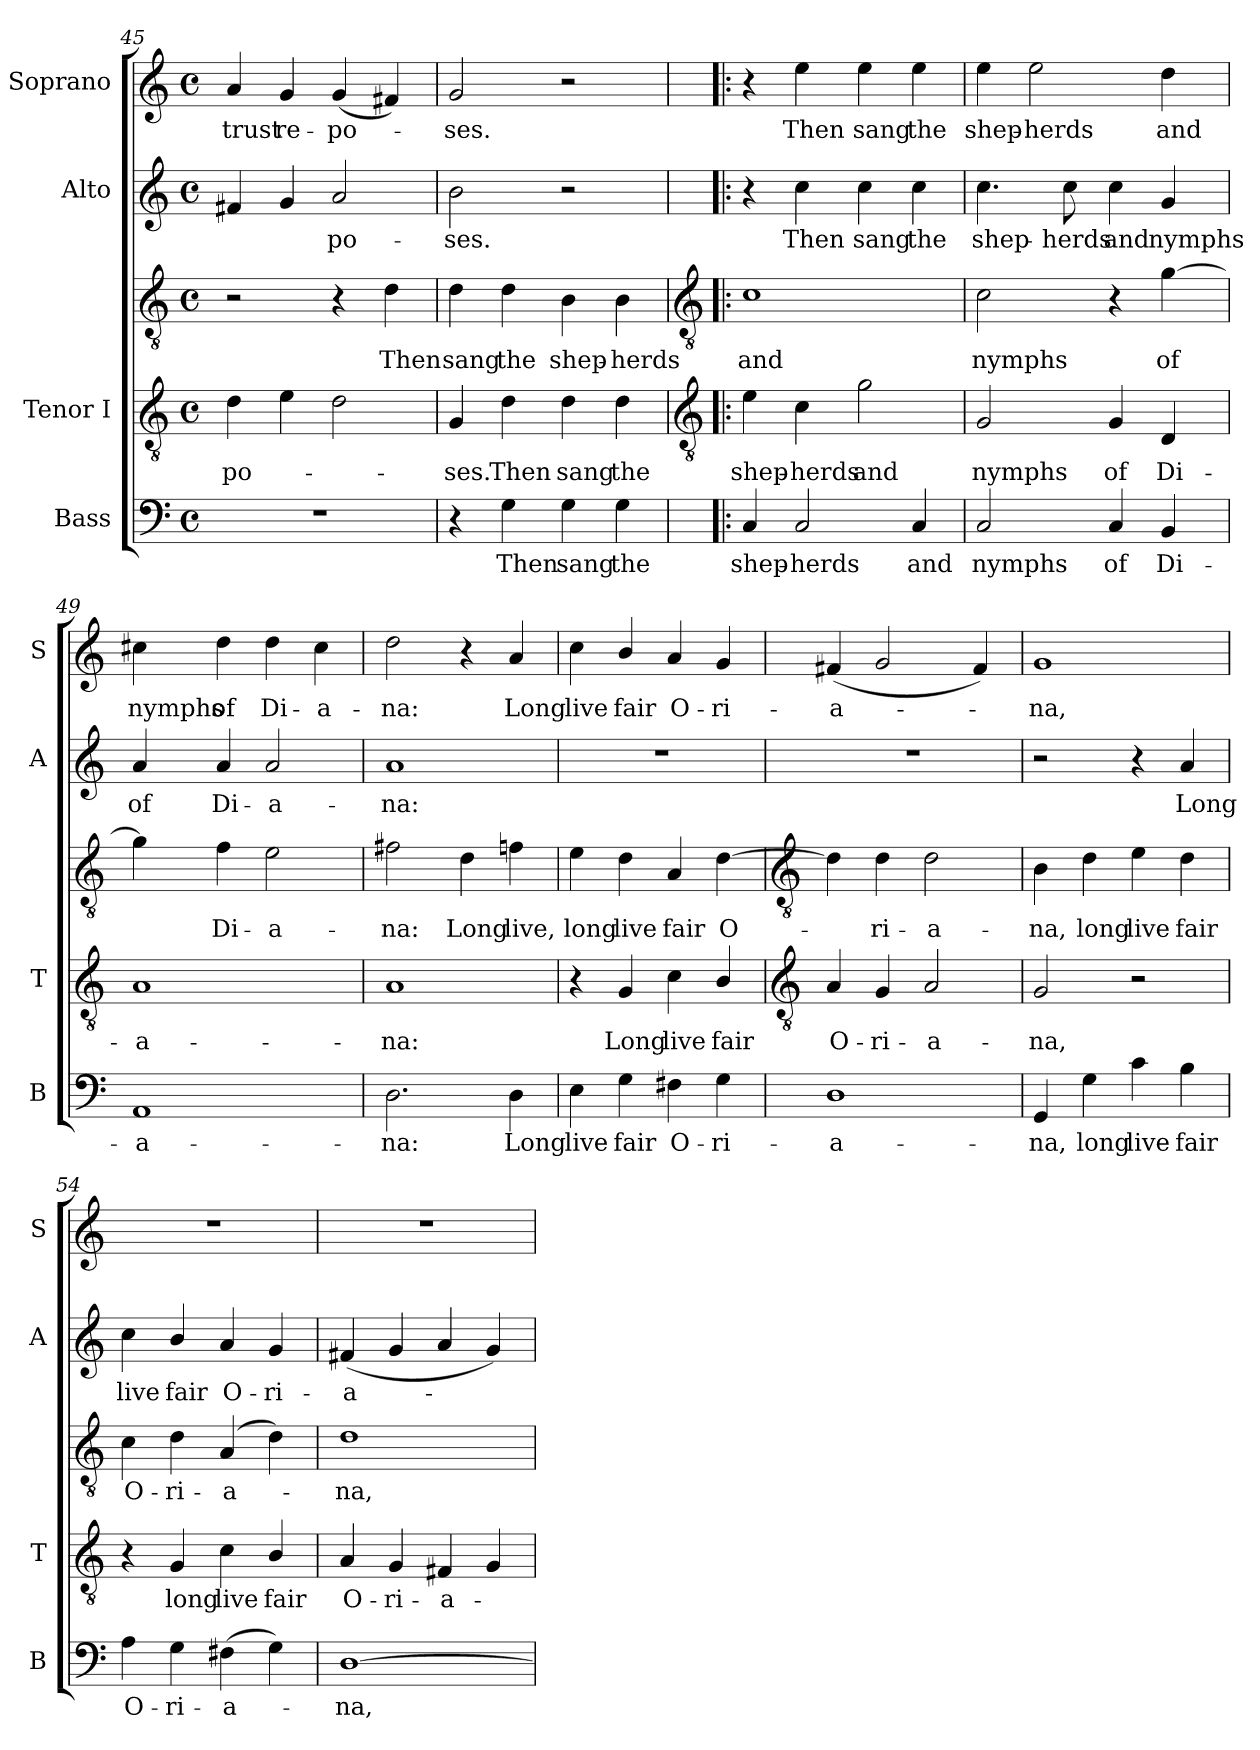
**kern	**text	**kern	**text	**kern	**text	**kern	**text	**kern	**text
*part4	*part4	*part3	*part3	*part3	*part3	*part2	*part2	*part1	*part1
*staff5	*staff5	*staff4	*staff4	*staff3	*staff3	*staff2	*staff2	*staff1	*staff1
*I"Bass	*	*I"Tenor I	*	*	*	*I"Alto	*	*I"Soprano	*
*I'B	*	*I'T	*	*	*	*I'A	*	*I'S	*
*clefF4	*	*clefGv2	*	*clefGv2	*	*clefG2	*	*clefG2	*
*k[]	*	*k[]	*	*k[]	*	*k[]	*	*k[]	*
*C:	*	*C:	*	*C:	*	*C:	*	*C:	*
*M4/4	*	*M4/4	*	*M4/4	*	*M4/4	*	*M4/4	*
*met(c)	*	*met(c)	*	*met(c)	*	*met(c)	*	*met(c)	*
=45	=45	=45	=45	=45	=45	=45	=45	=45	=45
!	!	!	!LO:LY:b	!	!	!	!	!	!LO:LY:b
1r	.	4d	po-	2r	.	4f#X	.	4a	trust
!	!	!	!	!	!	!	!	!	!LO:LY:b
.	.	4e	.	.	.	4g	.	4g	re-
!	!	!	!	!	!	!	!LO:LY:b	!	!LO:LY:b
.	.	2d	.	4r	.	2a	po-	(<4g	-po-
!	!	!	!	!	!LO:LY:b	!	!	!	!
.	.	.	.	4d	-Then	.	.	4f#X)	.
=46	=46	=46	=46	=46	=46	=46	=46	=46	=46
!	!	!	!LO:LY:b	!	!LO:LY:b	!	!LO:LY:b	!	!LO:LY:b
4r	.	4G	ses.	4d	sang	2b	-ses.	2g	ses.
!	!LO:LY:b	!	!LO:LY:b	!	!LO:LY:b	!	!	!	!
4G	Then	4d	Then	4d	the	.	.	.	.
!	!LO:LY:b	!	!LO:LY:b	!	!LO:LY:b	!	!	!	!
4G	sang	4d	sang	4B	shep-	2r	.	2r	.
!	!LO:LY:b	!	!LO:LY:b	!	!LO:LY:b	!	!	!	!
4G	the	4d	the	4B	-herds	.	.	.	.
!!LO:LB:g=z
=47!|:	=47!|:	=47!|:	=47!|:	=47!|:	=47!|:	=47!|:	=47!|:	=47!|:	=47!|:
*	*	*clefGv2	*	*clefGv2	*	*	*	*	*
!	!LO:LY:b	!	!LO:LY:b	!	!LO:LY:b	!	!	!	!
4C	shep-	4e	shep-	1c	and	4r	.	4r	.
!	!LO:LY:b	!	!LO:LY:b	!	!	!	!LO:LY:b	!	!LO:LY:b
2C	-herds	4c	-herds	.	.	4cc	Then	4ee	Then
!	!	!	!LO:LY:b	!	!	!	!LO:LY:b	!	!LO:LY:b
.	.	2g	and	.	.	4cc	sang	4ee	sang
!	!LO:LY:b	!	!	!	!	!	!LO:LY:b	!	!LO:LY:b
4C	and	.	.	.	.	4cc	the	4ee	the
=48	=48	=48	=48	=48	=48	=48	=48	=48	=48
!	!LO:LY:b	!	!LO:LY:b	!	!LO:LY:b	!	!LO:LY:b	!	!LO:LY:b
2C	nymphs	2G	nymphs	2c	nymphs	4.cc	shep-	4ee	shep-
!	!	!	!	!	!	!	!	!	!LO:LY:b
.	.	.	.	.	.	.	.	2ee	-herds
!	!	!	!	!	!	!	!LO:LY:b	!	!
.	.	.	.	.	.	8cc	-herds	.	.
!	!LO:LY:b	!	!LO:LY:b	!	!	!	!LO:LY:b	!	!
4C	of	4G	of	4r	.	4cc	and	.	.
!	!LO:LY:b	!	!LO:LY:b	!	!LO:LY:b	!	!LO:LY:b	!	!LO:LY:b
4BB	Di-	4D	Di-	[4g	of	4g	nymphs	4dd	and
=49	=49	=49	=49	=49	=49	=49	=49	=49	=49
!	!LO:LY:b	!	!LO:LY:b	!	!	!	!LO:LY:b	!	!LO:LY:b
1AA	-a-	1A	-a-	4g]	.	4a	of	4cc#X	nymphs
!	!	!	!	!	!LO:LY:b	!	!LO:LY:b	!	!LO:LY:b
.	.	.	.	4f	-Di-	4a	Di-	4dd	of
!	!	!	!	!	!LO:LY:b	!	!LO:LY:b	!	!LO:LY:b
.	.	.	.	2e	-a-	2a	-a-	4dd	Di-
!	!	!	!	!	!	!	!	!	!LO:LY:b
.	.	.	.	.	.	.	.	4cc#	-a-
=50	=50	=50	=50	=50	=50	=50	=50	=50	=50
!	!LO:LY:b	!	!LO:LY:b	!	!LO:LY:b	!	!LO:LY:b	!	!LO:LY:b
2.D	-na:	1A	na:	2f#X	-na:	1a	-na:	2dd	-na:
!	!	!	!	!	!LO:LY:b	!	!	!	!
.	.	.	.	4d	Long	.	.	4r	.
!	!LO:LY:b	!	!	!	!LO:LY:b	!	!	!	!LO:LY:b
4D	Long	.	.	4fn	live,	.	.	4a	Long
=51	=51	=51	=51	=51	=51	=51	=51	=51	=51
!	!LO:LY:b	!	!	!	!LO:LY:b	!	!	!	!LO:LY:b
4E	live	4r	.	4e	long	1r	.	4cc	live
!	!LO:LY:b	!	!LO:LY:b	!	!LO:LY:b	!	!	!	!LO:LY:b
4G	fair	4G	Long	4d	live	.	.	4b/	fair
!	!LO:LY:b	!	!LO:LY:b	!	!LO:LY:b	!	!	!	!LO:LY:b
4F#X	O-	4c	live	4A	fair	.	.	4a	O-
!	!LO:LY:b	!	!LO:LY:b	!	!LO:LY:b	!	!	!	!LO:LY:b
4G	-ri-	4B/	fair	[4d	O-	.	.	4g	-ri-
!!LO:LB:g=z
=52	=52	=52	=52	=52	=52	=52	=52	=52	=52
*	*	*clefGv2	*	*clefGv2	*	*	*	*	*
!	!LO:LY:b	!	!LO:LY:b	!	!	!	!	!	!LO:LY:b
1D	-a-	4A	-O-	4d]	.	1r	.	(<4f#X	-a-
!	!	!	!LO:LY:b	!	!LO:LY:b	!	!	!	!
.	.	4G	-ri-	4d	ri-	.	.	2g	.
!	!	!	!LO:LY:b	!	!LO:LY:b	!	!	!	!
.	.	2A	-a-	2d	-a-	.	.	.	.
.	.	.	.	.	.	.	.	4f#)	.
=53	=53	=53	=53	=53	=53	=53	=53	=53	=53
!	!LO:LY:b	!	!LO:LY:b	!	!LO:LY:b	!	!	!	!LO:LY:b
4GG	-na,	2G	na,	4B	-na,	2r	.	1g	na,
!	!LO:LY:b	!	!	!	!LO:LY:b	!	!	!	!
4G	long	.	.	4d	long	.	.	.	.
!	!LO:LY:b	!	!	!	!LO:LY:b	!	!	!	!
4c	live	2r	.	4e	live	4r	.	.	.
!	!LO:LY:b	!	!	!	!LO:LY:b	!	!LO:LY:b	!	!
4B	fair	.	.	4d	fair	4a	Long	.	.
=54	=54	=54	=54	=54	=54	=54	=54	=54	=54
!	!LO:LY:b	!	!	!	!LO:LY:b	!	!LO:LY:b	!	!
4A	O-	4r	.	4c	O-	4cc	live	1r	.
!	!LO:LY:b	!	!LO:LY:b	!	!LO:LY:b	!	!LO:LY:b	!	!
4G	-ri-	4G	long	4d	-ri-	4b/	fair	.	.
!	!LO:LY:b	!	!LO:LY:b	!	!LO:LY:b	!	!LO:LY:b	!	!
(>4F#X	-a-	4c	live	(<4A	-a-	4a/	O-	.	.
!	!	!	!LO:LY:b	!	!	!	!LO:LY:b	!	!
4G)	.	4B/	fair	4d)	.	4g	-ri-	.	.
=55	=55	=55	=55	=55	=55	=55	=55	=55	=55
!	!LO:LY:b	!	!LO:LY:b	!	!LO:LY:b	!	!LO:LY:b	!	!
[1D	na,	4A	O-	1d	na,	(<4f#X	-a-	1r	.
!	!	!	!LO:LY:b	!	!	!	!	!	!
.	.	4G	ri-	.	.	4g	.	.	.
!	!	!	!LO:LY:b	!	!	!	!	!	!
.	.	4F#X	-a-	.	.	4a	.	.	.
.	.	4G	.	.	.	4g)	.	.	.
=	=	=	=	=	=	=	=	=	=
*-	*-	*-	*-	*-	*-	*-	*-	*-	*-
